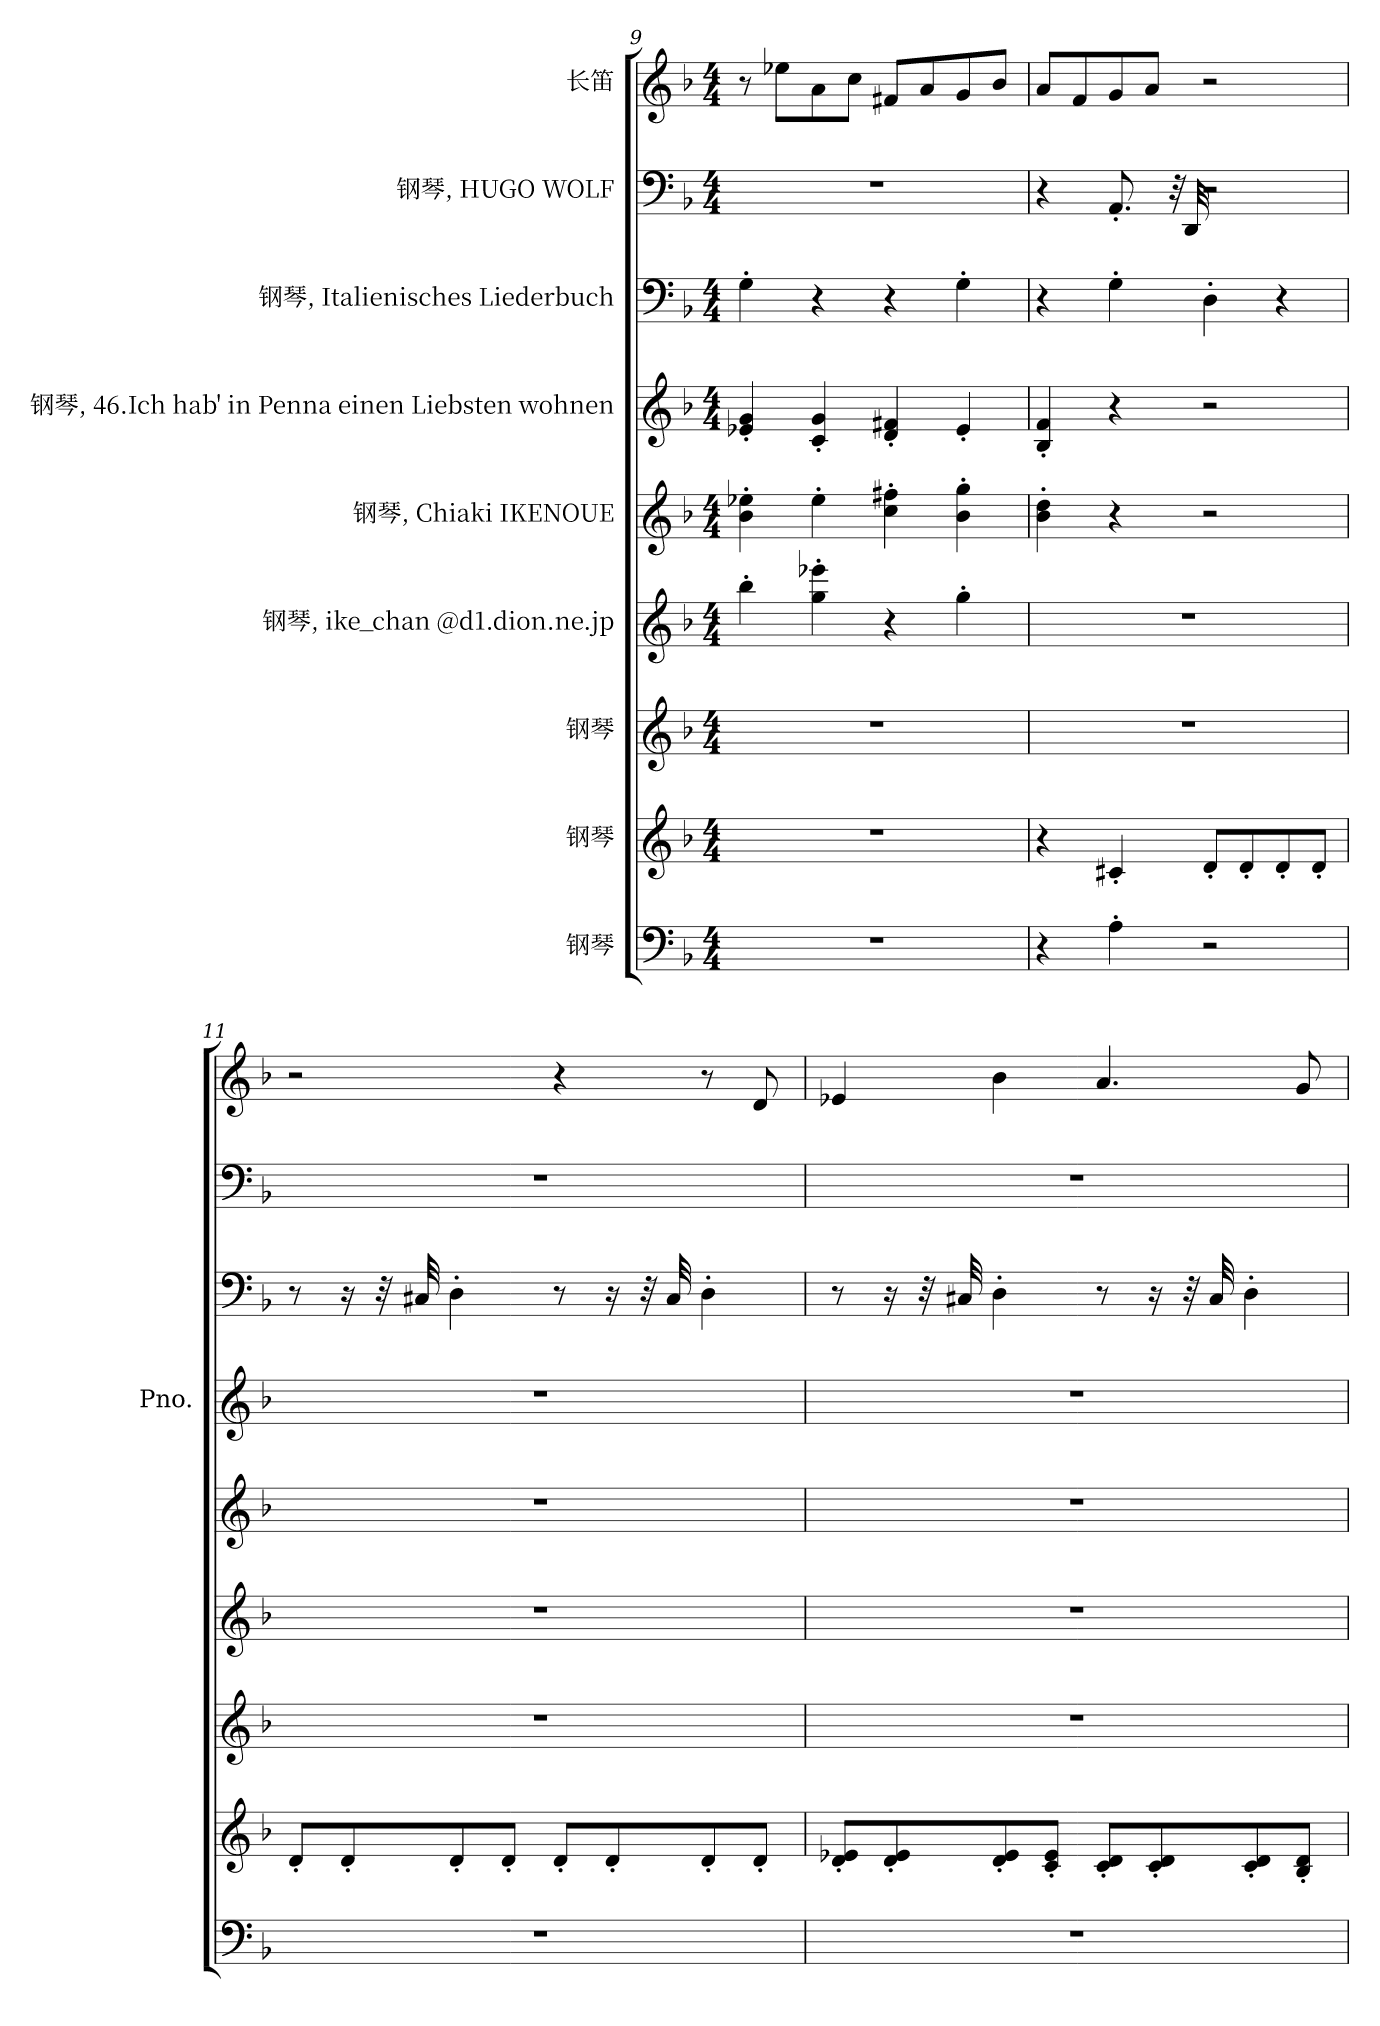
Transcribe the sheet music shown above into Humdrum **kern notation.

**kern	**kern	**kern	**kern	**kern	**kern	**kern	**kern	**kern
*part9	*part8	*part7	*part6	*part5	*part4	*part3	*part2	*part1
*staff9	*staff8	*staff7	*staff6	*staff5	*staff4	*staff3	*staff2	*staff1
*I"钢琴	*I"钢琴	*I"钢琴	*I"钢琴, ike_chan @d1.dion.ne.jp	*I"钢琴, Chiaki IKENOUE	*I"钢琴, 46.Ich hab' in Penna einen Liebsten wohnen	*I"钢琴, Italienisches Liederbuch	*I"钢琴, HUGO WOLF	*I"长笛
*	*	*	*	*	*I'Pno.	*	*	*
*clefF4	*clefG2	*clefG2	*clefG2	*clefG2	*clefG2	*clefF4	*clefF4	*clefG2
*k[b-]	*k[b-]	*k[b-]	*k[b-]	*k[b-]	*k[b-]	*k[b-]	*k[b-]	*k[b-]
*M4/4	*M4/4	*M4/4	*M4/4	*M4/4	*M4/4	*M4/4	*M4/4	*M4/4
=9	=9	=9	=9	=9	=9	=9	=9	=9
1r	1r	1r	4bb-'\	4b-\' 4ee-X\'	4e-X/' 4g/'	4G'\	1r	8r
.	.	.	.	.	.	.	.	8ee-X\L
.	.	.	4gg\' 4eee-X\'	4ee-'\	4c/' 4g/'	4r	.	8a\
.	.	.	.	.	.	.	.	8cc\J
.	.	.	4r	4cc\' 4ff#X\'	4d/' 4f#X/'	4r	.	8f#X/L
.	.	.	.	.	.	.	.	8a/
.	.	.	4gg'\	4b-\' 4gg\'	4e-'/	4G'\	.	8g/
.	.	.	.	.	.	.	.	8b-/J
=10	=10	=10	=10	=10	=10	=10	=10	=10
4r	4r	1r	1r	4b-\' 4dd\'	4B-/' 4f/'	4r	4r	8a/L
.	.	.	.	.	.	.	.	8f/
4A'\	4c#X'/	.	.	4r	4r	4G'\	8.AA'/	8g/
.	.	.	.	.	.	.	.	8a/J
.	.	.	.	.	.	.	32r	.
.	.	.	.	.	.	.	32DD/	.
2r	8d'/L	.	.	2r	2r	4D'\	2r	2r
.	8d'/	.	.	.	.	.	.	.
.	8d'/	.	.	.	.	4r	.	.
.	8d'/J	.	.	.	.	.	.	.
!!LO:PB:g=z
=11	=11	=11	=11	=11	=11	=11	=11	=11
1r	8d'/L	1r	1r	1r	1r	8r	1r	2r
.	8d'/	.	.	.	.	16r	.	.
.	.	.	.	.	.	32r	.	.
.	.	.	.	.	.	32C#X/	.	.
.	8d'/	.	.	.	.	4D'\	.	.
.	8d'/J	.	.	.	.	.	.	.
.	8d'/L	.	.	.	.	8r	.	4r
.	8d'/	.	.	.	.	16r	.	.
.	.	.	.	.	.	32r	.	.
.	.	.	.	.	.	32C#/	.	.
.	8d'/	.	.	.	.	4D'\	.	8r
.	8d'/J	.	.	.	.	.	.	8d/
=12	=12	=12	=12	=12	=12	=12	=12	=12
1r	8d/' 8e-X/'L	1r	1r	1r	1r	8r	1r	4e-X/
.	8d/' 8e-/'	.	.	.	.	16r	.	.
.	.	.	.	.	.	32r	.	.
.	.	.	.	.	.	32C#X/	.	.
.	8d/' 8e-/'	.	.	.	.	4D'\	.	4b-\
.	8c/' 8e-/'J	.	.	.	.	.	.	.
.	8c/' 8d/'L	.	.	.	.	8r	.	4.a/
.	8c/' 8d/'	.	.	.	.	16r	.	.
.	.	.	.	.	.	32r	.	.
.	.	.	.	.	.	32C#/	.	.
.	8c/' 8d/'	.	.	.	.	4D'\	.	.
.	8B-/' 8d/'J	.	.	.	.	.	.	8g/
=	=	=	=	=	=	=	=	=
*-	*-	*-	*-	*-	*-	*-	*-	*-
